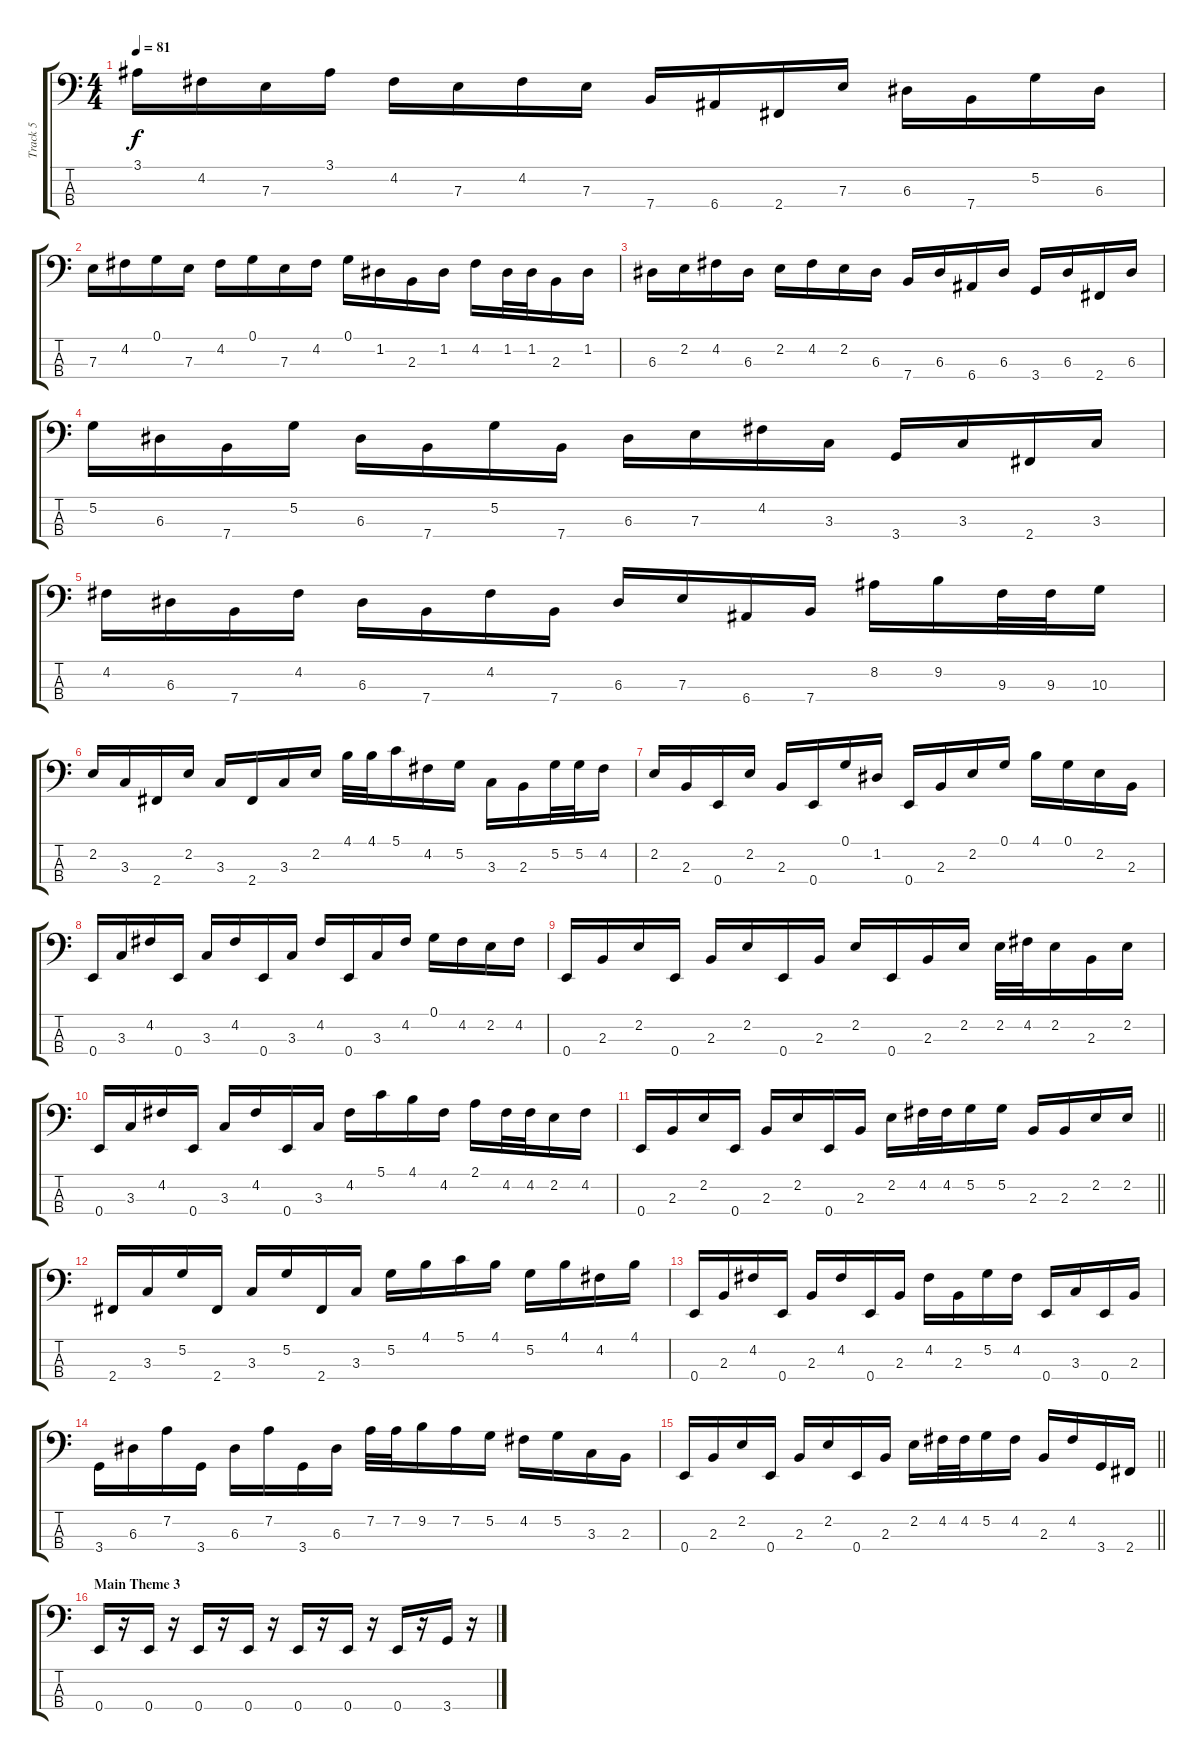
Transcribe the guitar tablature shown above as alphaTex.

\track ("Track 5" "Track 5") {instrument electricbassfinger}
\staff {score tabs}
\tuning (G2 D2 A1 E1) {hide}
\ts (4 4)
\tempo 81
\clef f4
\ks c
3.1.16{dy f} 4.2.16 7.3.16 3.1.16 4.2.16 7.3.16 4.2.16 7.3.16 7.4.16 6.4.16 2.4.16 7.3.16 6.3.16 7.4.16 5.2.16 6.3.16 |
7.3.16 4.2.16 0.1.16 7.3.16 4.2.16 0.1.16 7.3.16 4.2.16 0.1.16 1.2.16 2.3.16 1.2.16 4.2.16 1.2.32 1.2.32 2.3.16 1.2.16 |
6.3.16 2.2.16 4.2.16 6.3.16 2.2.16 4.2.16 2.2.16 6.3.16 7.4.16 6.3.16 6.4.16 6.3.16 3.4.16 6.3.16 2.4.16 6.3.16 |
5.2.16 6.3.16 7.4.16 5.2.16 6.3.16 7.4.16 5.2.16 7.4.16 6.3.16 7.3.16 4.2.16 3.3.16 3.4.16 3.3.16 2.4.16 3.3.16 |
4.2.16 6.3.16 7.4.16 4.2.16 6.3.16 7.4.16 4.2.16 7.4.16 6.3.16 7.3.16 6.4.16 7.4.16 8.2.16 9.2.16 9.3.32 9.3.32 10.3.16 |
2.2.16 3.3.16 2.4.16 2.2.16 3.3.16 2.4.16 3.3.16 2.2.16 4.1.32 4.1.32 5.1.16 4.2.16 5.2.16 3.3.16 2.3.16 5.2.32 5.2.32 4.2.16 |
2.2.16 2.3.16 0.4.16 2.2.16 2.3.16 0.4.16 0.1.16 1.2.16 0.4.16 2.3.16 2.2.16 0.1.16 4.1.16 0.1.16 2.2.16 2.3.16 |
0.4.16 3.3.16 4.2.16 0.4.16 3.3.16 4.2.16 0.4.16 3.3.16 4.2.16 0.4.16 3.3.16 4.2.16 0.1.16 4.2.16 2.2.16 4.2.16 |
0.4.16 2.3.16 2.2.16 0.4.16 2.3.16 2.2.16 0.4.16 2.3.16 2.2.16 0.4.16 2.3.16 2.2.16 2.2.32 4.2.32 2.2.16 2.3.16 2.2.16 |
0.4.16 3.3.16 4.2.16 0.4.16 3.3.16 4.2.16 0.4.16 3.3.16 4.2.16 5.1.16 4.1.16 4.2.16 2.1.16 4.2.32 4.2.32 2.2.16 4.2.16 |
\barLineRight lightlight
0.4.16 2.3.16 2.2.16 0.4.16 2.3.16 2.2.16 0.4.16 2.3.16 2.2.16 4.2.32 4.2.32 5.2.16 5.2.16 2.3.16 2.3.16 2.2.16 2.2.16 |
2.4.16 3.3.16 5.2.16 2.4.16 3.3.16 5.2.16 2.4.16 3.3.16 5.2.16 4.1.16 5.1.16 4.1.16 5.2.16 4.1.16 4.2.16 4.1.16 |
0.4.16 2.3.16 4.2.16 0.4.16 2.3.16 4.2.16 0.4.16 2.3.16 4.2.16 2.3.16 5.2.16 4.2.16 0.4.16 3.3.16 0.4.16 2.3.16 |
3.4.16 6.3.16 7.2.16 3.4.16 6.3.16 7.2.16 3.4.16 6.3.16 7.2.32 7.2.32 9.2.16 7.2.16 5.2.16 4.2.16 5.2.16 3.3.16 2.3.16 |
\barLineRight lightlight
0.4.16 2.3.16 2.2.16 0.4.16 2.3.16 2.2.16 0.4.16 2.3.16 2.2.16 4.2.32 4.2.32 5.2.16 4.2.16 2.3.16 4.2.16 3.4.16 2.4.16 |
\section ("" "Main Theme 3")
0.4.16 r.16 0.4.16 r.16 0.4.16 r.16 0.4.16 r.16 0.4.16 r.16 0.4.16 r.16 0.4.16 r.16 3.4.16 r.16
